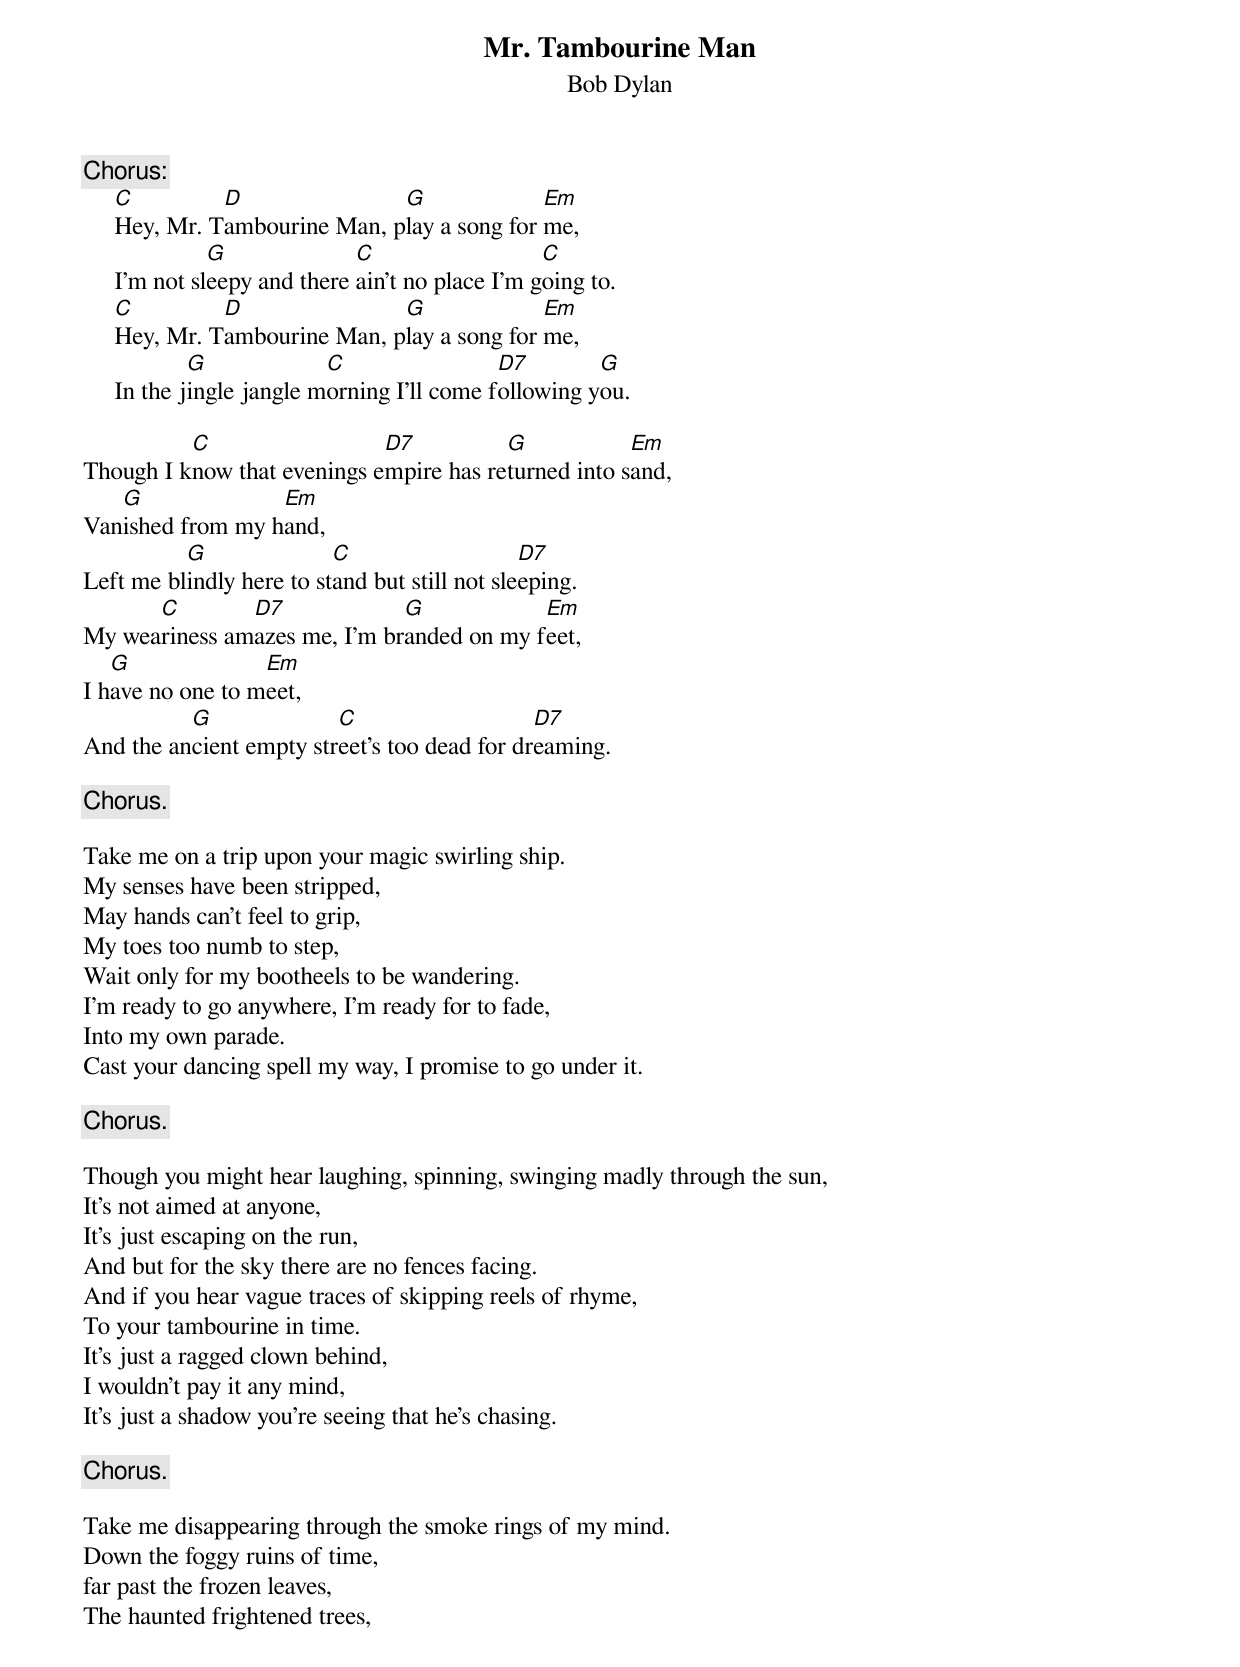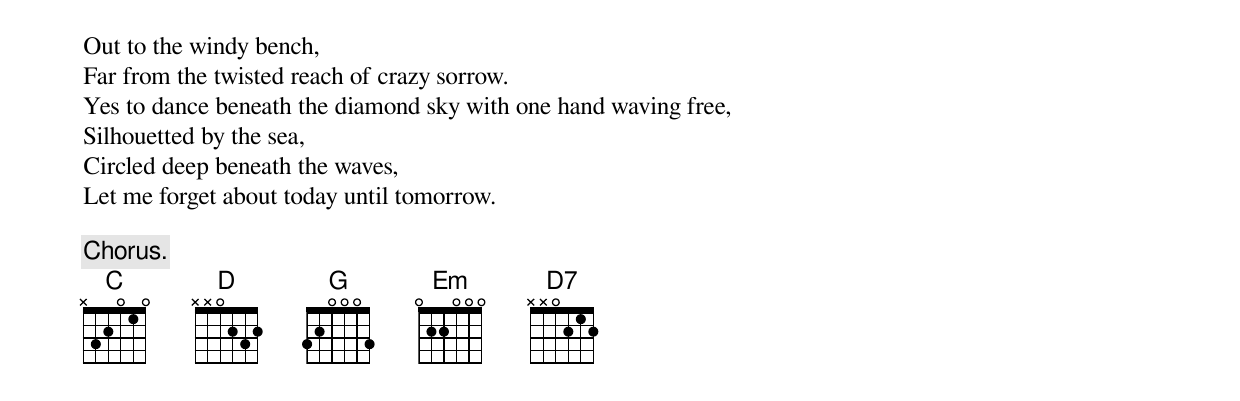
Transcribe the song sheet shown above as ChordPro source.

{title:Mr. Tambourine Man}
{st:Bob Dylan}
{c:Chorus:}
     [C]Hey, Mr. T[D]ambourine Man, p[G]lay a song for [Em]me,
     I'm not sl[G]eepy and there [C]ain't no place I'm g[C]oing to.
     [C]Hey, Mr. T[D]ambourine Man, p[G]lay a song for [Em]me,
     In the j[G]ingle jangle m[C]orning I'll come f[D7]ollowing y[G]ou.

Though I k[C]now that evenings e[D7]mpire has re[G]turned into s[Em]and,
Van[G]ished from my h[Em]and,
Left me bl[G]indly here to st[C]and but still not sle[D7]eping.
My wea[C]riness am[D7]azes me, I'm br[G]anded on my f[Em]eet,
I h[G]ave no one to m[Em]eet,
And the an[G]cient empty str[C]eet's too dead for dr[D7]eaming.

     {c:Chorus.}

Take me on a trip upon your magic swirling ship.
My senses have been stripped,
May hands can't feel to grip,
My toes too numb to step,
Wait only for my bootheels to be wandering.
I'm ready to go anywhere, I'm ready for to fade,
Into my own parade.
Cast your dancing spell my way, I promise to go under it.

     {c:Chorus.}

Though you might hear laughing, spinning, swinging madly through the sun,
It's not aimed at anyone,
It's just escaping on the run,
And but for the sky there are no fences facing.
And if you hear vague traces of skipping reels of rhyme,
To your tambourine in time.
It's just a ragged clown behind,
I wouldn't pay it any mind,
It's just a shadow you're seeing that he's chasing.

     {c:Chorus.}

Take me disappearing through the smoke rings of my mind.
Down the foggy ruins of time,
far past the frozen leaves,
The haunted frightened trees,
Out to the windy bench,
Far from the twisted reach of crazy sorrow.
Yes to dance beneath the diamond sky with one hand waving free,
Silhouetted by the sea,
Circled deep beneath the waves,
Let me forget about today until tomorrow.

     {c:Chorus.}
